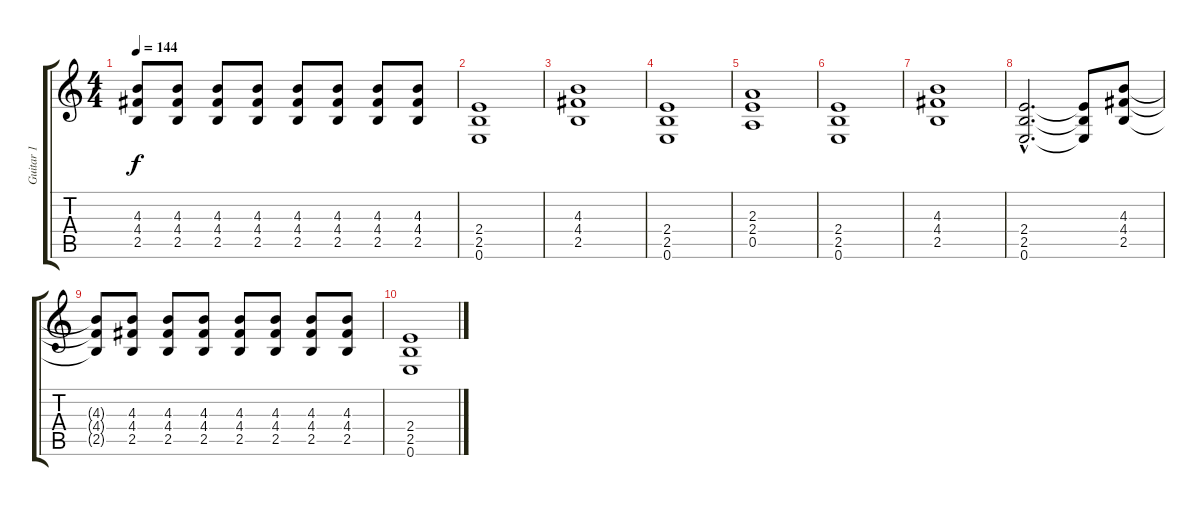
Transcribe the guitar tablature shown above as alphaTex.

\track ("Guitar 1" "Guitar 1") {instrument distortionguitar}
\staff {score tabs}
\tuning (E4 B3 G3 D3 A2 E2) {hide}
\ts (4 4)
\tempo 144
\clef g2
\ks c
(4.3{t} 4.4{t} 2.5{t}).8{dy f} (4.3 4.4 2.5).8 (4.3 4.4 2.5).8 (4.3 4.4 2.5).8 (4.3 4.4 2.5).8 (4.3 4.4 2.5).8 (4.3 4.4 2.5).8 (4.3 4.4 2.5).8 |
(2.4 2.5 0.6).1 |
(4.3 4.4 2.5).1 |
(2.4 2.5 0.6).1 |
(2.3 2.4 0.5).1 |
(2.4 2.5 0.6).1 |
(4.3 4.4 2.5).1 |
(2.4{hac} 2.5{hac} 0.6{hac}).2{d} (2.4{t} 2.5{t} 0.6{t}).8 (4.3 4.4 2.5).8 |
(4.3{t} 4.4{t} 2.5{t}).8 (4.3 4.4 2.5).8 (4.3 4.4 2.5).8 (4.3 4.4 2.5).8 (4.3 4.4 2.5).8 (4.3 4.4 2.5).8 (4.3 4.4 2.5).8 (4.3 4.4 2.5).8 |
(2.4 2.5 0.6).1
